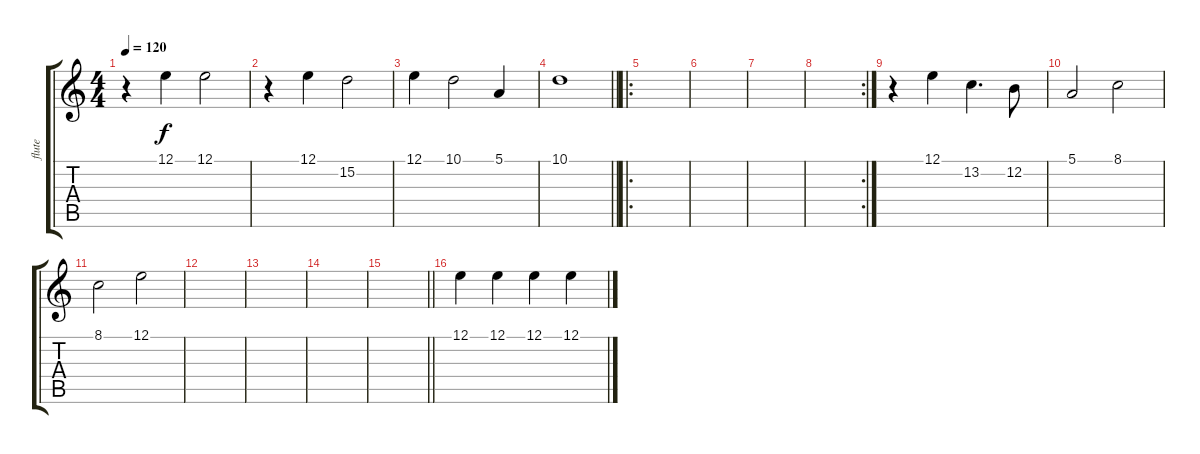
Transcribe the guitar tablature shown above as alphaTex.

\track ("flute" "flute") {instrument flute}
\staff {score tabs}
\tuning (E4 B3 G3 D3 A2 E2) {hide}
\ts (4 4)
\tempo 120
\clef g2
\ks c
r.4{dy f} 12.1.4 12.1.2 |
r.4 12.1.4 15.2.2 |
12.1.4 10.1.2 5.1.4 |
\barLineRight lightlight
10.1.1 |
\ro
|
|
|
\rc 2
|
r.4 12.1.4 13.2.4{d} 12.2.8 |
5.1.2 8.1.2 |
8.1.2 12.1.2 |
|
|
|
\barLineRight lightlight
|
12.1.4 12.1.4 12.1.4 12.1.4
